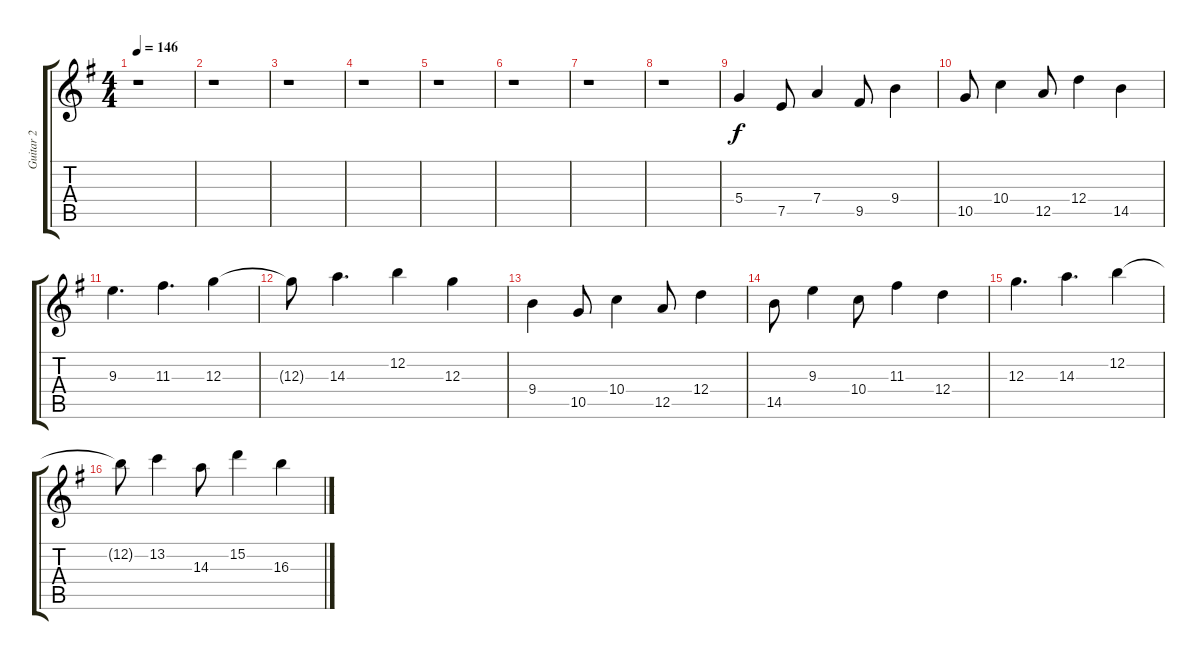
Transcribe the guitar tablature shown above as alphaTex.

\track ("Guitar 2" "Guitar 2") {instrument overdrivenguitar}
\staff {score tabs}
\tuning (E4 B3 G3 D3 A2 E2) {hide}
\ts (4 4)
\tempo 146
\clef g2
\ks g
r.1{dy f} |
r.1 |
r.1 |
r.1 |
r.1 |
r.1 |
r.1 |
r.1 |
5.4.4 7.5.8 7.4.4 9.5.8 9.4.4 |
10.5.8 10.4.4 12.5.8 12.4.4 14.5.4 |
9.3.4{d} 11.3.4{d} 12.3.4 |
12.3{t}.8 14.3.4{d} 12.2.4 12.3.4 |
9.4.4 10.5.8 10.4.4 12.5.8 12.4.4 |
14.5.8 9.3.4 10.4.8 11.3.4 12.4.4 |
12.3.4{d} 14.3.4{d} 12.2.4 |
12.2{t}.8 13.2.4 14.3.8 15.2.4 16.3.4
